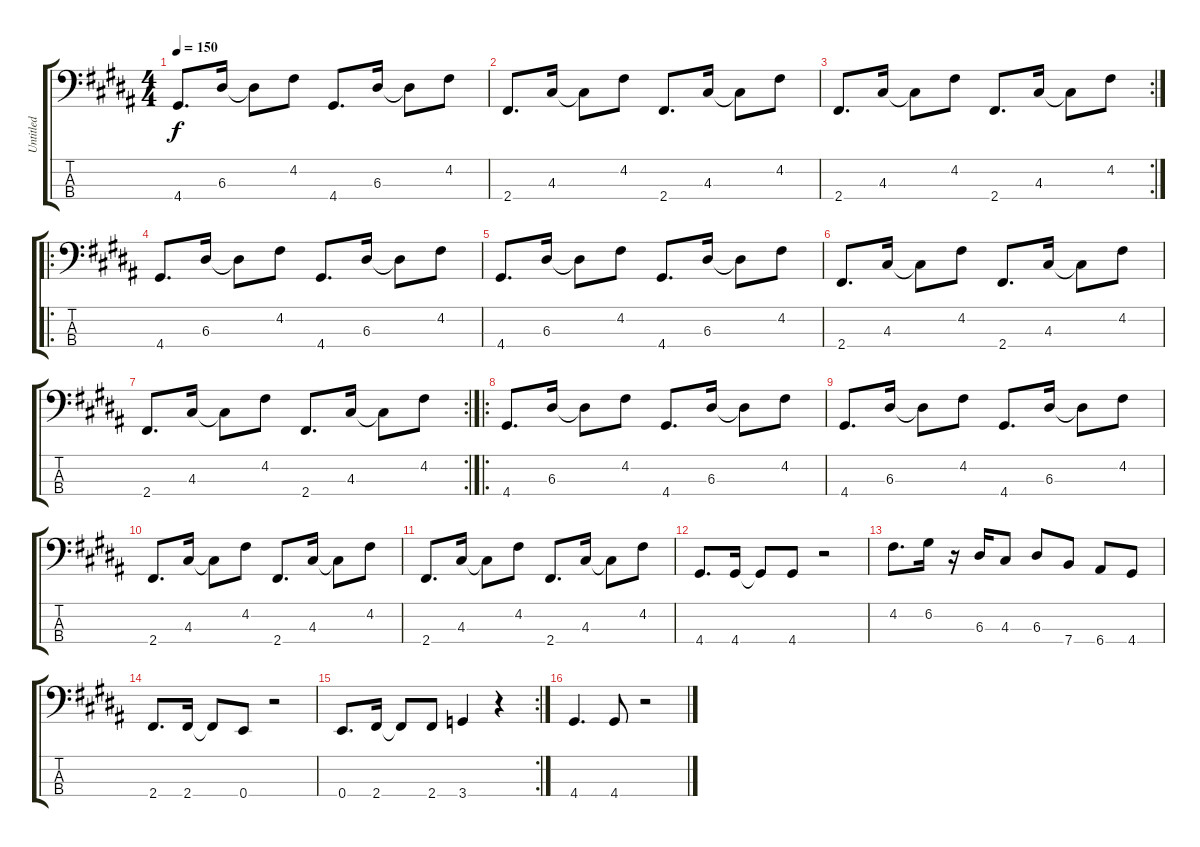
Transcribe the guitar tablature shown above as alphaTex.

\track ("Untitled" "Untitled") {instrument electricbassfinger}
\staff {score tabs}
\tuning (G2 D2 A1 E1) {hide}
\ts (4 4)
\tempo 150
\clef f4
\ks g#minor
4.4.8{d dy f} 6.3.16 6.3{t}.8 4.2.8 4.4.8{d} 6.3.16 6.3{t}.8 4.2.8 |
2.4.8{d} 4.3.16 4.3{t}.8 4.2.8 2.4.8{d} 4.3.16 4.3{t}.8 4.2.8 |
\rc 2
2.4.8{d} 4.3.16 4.3{t}.8 4.2.8 2.4.8{d} 4.3.16 4.3{t}.8 4.2.8 |
\ro
\ks b
4.4.8{d} 6.3.16 6.3{t}.8 4.2.8 4.4.8{d} 6.3.16 6.3{t}.8 4.2.8 |
\ks g#minor
4.4.8{d} 6.3.16 6.3{t}.8 4.2.8 4.4.8{d} 6.3.16 6.3{t}.8 4.2.8 |
\ks b
2.4.8{d} 4.3.16 4.3{t}.8 4.2.8 2.4.8{d} 4.3.16 4.3{t}.8 4.2.8 |
\rc 2
\ks g#minor
2.4.8{d} 4.3.16 4.3{t}.8 4.2.8 2.4.8{d} 4.3.16 4.3{t}.8 4.2.8 |
\ro
\ks b
4.4.8{d} 6.3.16 6.3{t}.8 4.2.8 4.4.8{d} 6.3.16 6.3{t}.8 4.2.8 |
\ks g#minor
4.4.8{d} 6.3.16 6.3{t}.8 4.2.8 4.4.8{d} 6.3.16 6.3{t}.8 4.2.8 |
2.4.8{d} 4.3.16 4.3{t}.8 4.2.8 2.4.8{d} 4.3.16 4.3{t}.8 4.2.8 |
\ks b
2.4.8{d} 4.3.16 4.3{t}.8 4.2.8 2.4.8{d} 4.3.16 4.3{t}.8 4.2.8 |
\ks g#minor
4.4.8{d} 4.4.16 4.4{t}.8 4.4.8 r.2 |
\ks b
4.2.8{d} 6.2.16 r.16 6.3.16 4.3.8 6.3.8 7.4.8 6.4.8 4.4.8 |
\ks g#minor
2.4.8{d} 2.4.16 2.4{t}.8 0.4.8 r.2 |
\rc 2
0.4.8{d} 2.4.16 2.4{t}.8 2.4.8 3.4.4 r.4 |
\ks b
4.4.4{d} 4.4.8 r.2
